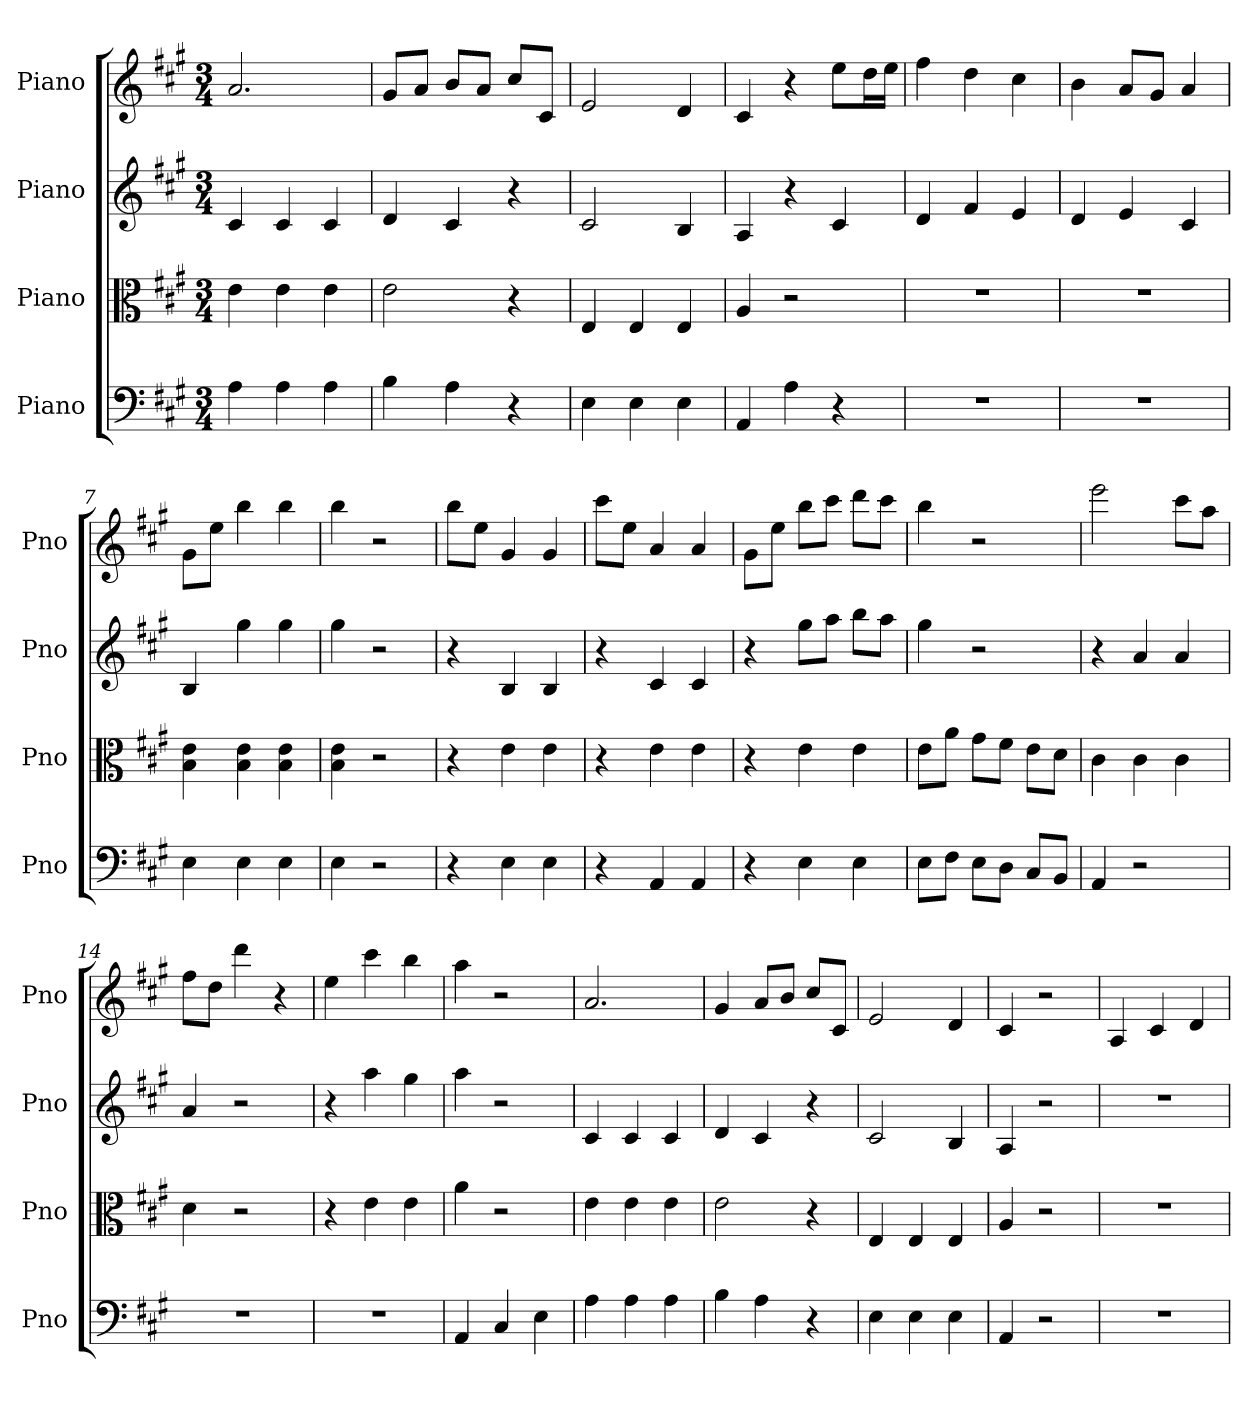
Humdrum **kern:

**kern	**kern	**kern	**kern
*part4	*part3	*part2	*part1
*staff4	*staff3	*staff2	*staff1
*I"Piano	*I"Piano	*I"Piano	*I"Piano
*I'Pno	*I'Pno	*I'Pno	*I'Pno
*clefF4	*clefC3	*clefG2	*clefG2
*k[f#c#g#]	*k[f#c#g#]	*k[f#c#g#]	*k[f#c#g#]
*M3/4	*M3/4	*M3/4	*M3/4
=1	=1	=1	=1
4A\	4e\	4c#/	2.a/
4A\	4e\	4c#/	.
4A\	4e\	4c#/	.
=2	=2	=2	=2
4B\	2e\	4d/	8g#/L
.	.	.	8a/J
4A\	.	4c#/	8b/L
.	.	.	8a/J
4r	4r	4r	8cc#/L
.	.	.	8c#/J
=3	=3	=3	=3
4E\	4E/	2c#/	2e/
4E\	4E/	.	.
4E\	4E/	4B/	4d/
=4	=4	=4	=4
4AA/	4A/	4A/	4c#/
4A\	2r	4r	4r
4r	.	4c#/	8ee\L
.	.	.	16dd\L
.	.	.	16ee\JJ
=5	=5	=5	=5
2.r	2.r	4d/	4ff#\
.	.	4f#/	4dd\
.	.	4e/	4cc#\
=6	=6	=6	=6
2.r	2.r	4d/	4b\
.	.	4e/	8a/L
.	.	.	8g#/J
.	.	4c#/	4a/
=7	=7	=7	=7
4E\	4B\ 4e\	4B/	8g#\L
.	.	.	8ee\J
4E\	4B\ 4e\	4gg#\	4bb\
4E\	4B\ 4e\	4gg#\	4bb\
=8	=8	=8	=8
4E\	4B\ 4e\	4gg#\	4bb\
2r	2r	2r	2r
!!LO:LB:g=z
=9	=9	=9	=9
4r	4r	4r	8bb\L
.	.	.	8ee\J
4E\	4e\	4B/	4g#/
4E\	4e\	4B/	4g#/
=10	=10	=10	=10
4r	4r	4r	8ccc#\L
.	.	.	8ee\J
4AA/	4e\	4c#/	4a/
4AA/	4e\	4c#/	4a/
=11	=11	=11	=11
4r	4r	4r	8g#\L
.	.	.	8ee\J
4E\	4e\	8gg#\L	8bb\L
.	.	8aa\J	8ccc#\J
4E\	4e\	8bb\L	8ddd\L
.	.	8aa\J	8ccc#\J
=12	=12	=12	=12
8E\L	8e\L	4gg#\	4bb\
8F#\J	8a\J	.	.
8E\L	8g#\L	2r	2r
8D\J	8f#\J	.	.
8C#/L	8e\L	.	.
8BB/J	8d\J	.	.
=13	=13	=13	=13
4AA/	4c#\	4r	2eee\
2r	4c#\	4a/	.
.	4c#\	4a/	8ccc#\L
.	.	.	8aa\J
=14	=14	=14	=14
2.r	4d\	4a/	8ff#\L
.	.	.	8dd\J
.	2r	2r	4ddd\
.	.	.	4r
=15	=15	=15	=15
2.r	4r	4r	4ee\
.	4e\	4aa\	4ccc#\
.	4e\	4gg#\	4bb\
=16	=16	=16	=16
4AA/	4a\	4aa\	4aa\
4C#/	2r	2r	2r
4E\	.	.	.
!!LO:LB:g=z
=17	=17	=17	=17
4A\	4e\	4c#/	2.a/
4A\	4e\	4c#/	.
4A\	4e\	4c#/	.
=18	=18	=18	=18
4B\	2e\	4d/	4g#/
4A\	.	4c#/	8a/L
.	.	.	8b/J
4r	4r	4r	8cc#/L
.	.	.	8c#/J
=19	=19	=19	=19
4E\	4E/	2c#/	2e/
4E\	4E/	.	.
4E\	4E/	4B/	4d/
=20	=20	=20	=20
4AA/	4A/	4A/	4c#/
2r	2r	2r	2r
=21	=21	=21	=21
2.r	2.r	2.r	4A/
.	.	.	4c#/
.	.	.	4d/
=	=	=	=
*-	*-	*-	*-
